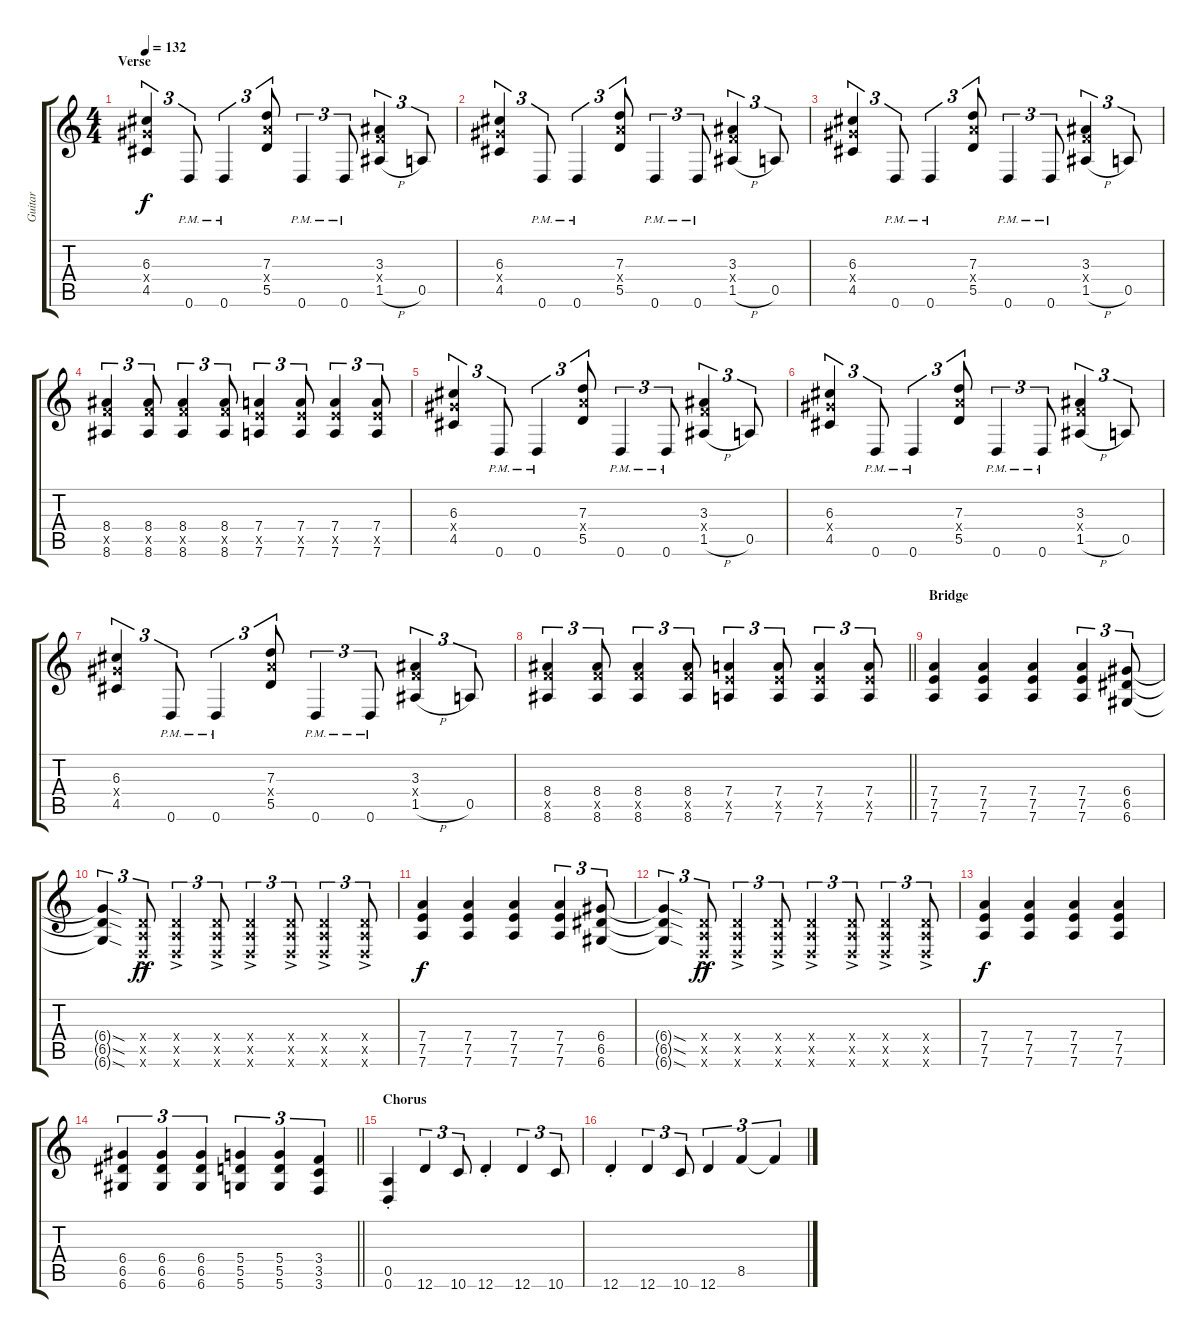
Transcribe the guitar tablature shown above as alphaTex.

\track ("Guitar" "Guitar") {instrument distortionguitar}
\staff {score tabs}
\tuning (E4 B3 G3 D3 A2 D2) {hide}
\ts (4 4)
\section ("" "Verse")
\tempo 132
\clef g2
\ks c
(6.3 6.4{x} 4.5).4{tu (3 2) dy f} 0.6{pm}.8{tu (3 2)} 0.6{pm}.4{tu (3 2)} (7.3 7.4{x} 5.5).8{tu (3 2)} 0.6{pm}.4{tu (3 2)} 0.6{pm}.8{tu (3 2)} (3.3 3.4{x} 1.5{h}).4{tu (3 2)} 0.5.8{tu (3 2)} |
(6.3 6.4{x} 4.5).4{tu (3 2)} 0.6{pm}.8{tu (3 2)} 0.6{pm}.4{tu (3 2)} (7.3 7.4{x} 5.5).8{tu (3 2)} 0.6{pm}.4{tu (3 2)} 0.6{pm}.8{tu (3 2)} (3.3 3.4{x} 1.5{h}).4{tu (3 2)} 0.5.8{tu (3 2)} |
(6.3 6.4{x} 4.5).4{tu (3 2)} 0.6{pm}.8{tu (3 2)} 0.6{pm}.4{tu (3 2)} (7.3 7.4{x} 5.5).8{tu (3 2)} 0.6{pm}.4{tu (3 2)} 0.6{pm}.8{tu (3 2)} (3.3 3.4{x} 1.5{h}).4{tu (3 2)} 0.5.8{tu (3 2)} |
(8.4 8.5{x} 8.6).4{tu (3 2)} (8.4 8.5{x} 8.6).8{tu (3 2)} (8.4 8.5{x} 8.6).4{tu (3 2)} (8.4 8.5{x} 8.6).8{tu (3 2)} (7.4 7.5{x} 7.6).4{tu (3 2)} (7.4 7.5{x} 7.6).8{tu (3 2)} (7.4 7.5{x} 7.6).4{tu (3 2)} (7.4 7.5{x} 7.6).8{tu (3 2)} |
(6.3 6.4{x} 4.5).4{tu (3 2)} 0.6{pm}.8{tu (3 2)} 0.6{pm}.4{tu (3 2)} (7.3 7.4{x} 5.5).8{tu (3 2)} 0.6{pm}.4{tu (3 2)} 0.6{pm}.8{tu (3 2)} (3.3 3.4{x} 1.5{h}).4{tu (3 2)} 0.5.8{tu (3 2)} |
(6.3 6.4{x} 4.5).4{tu (3 2)} 0.6{pm}.8{tu (3 2)} 0.6{pm}.4{tu (3 2)} (7.3 7.4{x} 5.5).8{tu (3 2)} 0.6{pm}.4{tu (3 2)} 0.6{pm}.8{tu (3 2)} (3.3 3.4{x} 1.5{h}).4{tu (3 2)} 0.5.8{tu (3 2)} |
(6.3 6.4{x} 4.5).4{tu (3 2)} 0.6{pm}.8{tu (3 2)} 0.6{pm}.4{tu (3 2)} (7.3 7.4{x} 5.5).8{tu (3 2)} 0.6{pm}.4{tu (3 2)} 0.6{pm}.8{tu (3 2)} (3.3 3.4{x} 1.5{h}).4{tu (3 2)} 0.5.8{tu (3 2)} |
\barLineRight lightlight
(8.4 8.5{x} 8.6).4{tu (3 2)} (8.4 8.5{x} 8.6).8{tu (3 2)} (8.4 8.5{x} 8.6).4{tu (3 2)} (8.4 8.5{x} 8.6).8{tu (3 2)} (7.4 7.5{x} 7.6).4{tu (3 2)} (7.4 7.5{x} 7.6).8{tu (3 2)} (7.4 7.5{x} 7.6).4{tu (3 2)} (7.4 7.5{x} 7.6).8{tu (3 2)} |
\section ("" "Bridge")
(7.4 7.5 7.6).4 (7.4 7.5 7.6).4 (7.4 7.5 7.6).4 (7.4 7.5 7.6).4{tu (3 2)} (6.4 6.5 6.6).8{tu (3 2)} |
(6.4{sod t} 6.5{sod t} 6.6{sod t}).4{tu (3 2)} (0.4{ac x} 0.5{ac x} 0.6{ac x}).8{tu (3 2) dy ff} (0.4{ac x} 0.5{ac x} 0.6{ac x}).4{tu (3 2)} (0.4{ac x} 0.5{ac x} 0.6{ac x}).8{tu (3 2)} (0.4{ac x} 0.5{ac x} 0.6{ac x}).4{tu (3 2)} (0.4{ac x} 0.5{ac x} 0.6{ac x}).8{tu (3 2)} (0.4{ac x} 0.5{ac x} 0.6{ac x}).4{tu (3 2)} (0.4{ac x} 0.5{ac x} 0.6{ac x}).8{tu (3 2)} |
(7.4 7.5 7.6).4{dy f} (7.4 7.5 7.6).4 (7.4 7.5 7.6).4 (7.4 7.5 7.6).4{tu (3 2)} (6.4 6.5 6.6).8{tu (3 2)} |
(6.4{sod t} 6.5{sod t} 6.6{sod t}).4{tu (3 2)} (0.4{ac x} 0.5{ac x} 0.6{ac x}).8{tu (3 2) dy ff} (0.4{ac x} 0.5{ac x} 0.6{ac x}).4{tu (3 2)} (0.4{ac x} 0.5{ac x} 0.6{ac x}).8{tu (3 2)} (0.4{ac x} 0.5{ac x} 0.6{ac x}).4{tu (3 2)} (0.4{ac x} 0.5{ac x} 0.6{ac x}).8{tu (3 2)} (0.4{ac x} 0.5{ac x} 0.6{ac x}).4{tu (3 2)} (0.4{ac x} 0.5{ac x} 0.6{ac x}).8{tu (3 2)} |
(7.4 7.5 7.6).4{dy f} (7.4 7.5 7.6).4 (7.4 7.5 7.6).4 (7.4 7.5 7.6).4 |
\barLineRight lightlight
(6.4 6.5 6.6).4{tu (3 2)} (6.4 6.5 6.6).4{tu (3 2)} (6.4 6.5 6.6).4{tu (3 2)} (5.4 5.5 5.6).4{tu (3 2)} (5.4 5.5 5.6).4{tu (3 2)} (3.4 3.5 3.6).4{tu (3 2)} |
\section ("" "Chorus")
(0.5{st} 0.6{st}).4 12.6.4{tu (3 2)} 10.6.8{tu (3 2)} 12.6{st}.4 12.6.4{tu (3 2)} 10.6.8{tu (3 2)} |
12.6{st}.4 12.6.4{tu (3 2)} 10.6.8{tu (3 2)} 12.6.4{tu (3 2)} 8.5.4{tu (3 2)} 8.5{t}.4{tu (3 2)}
